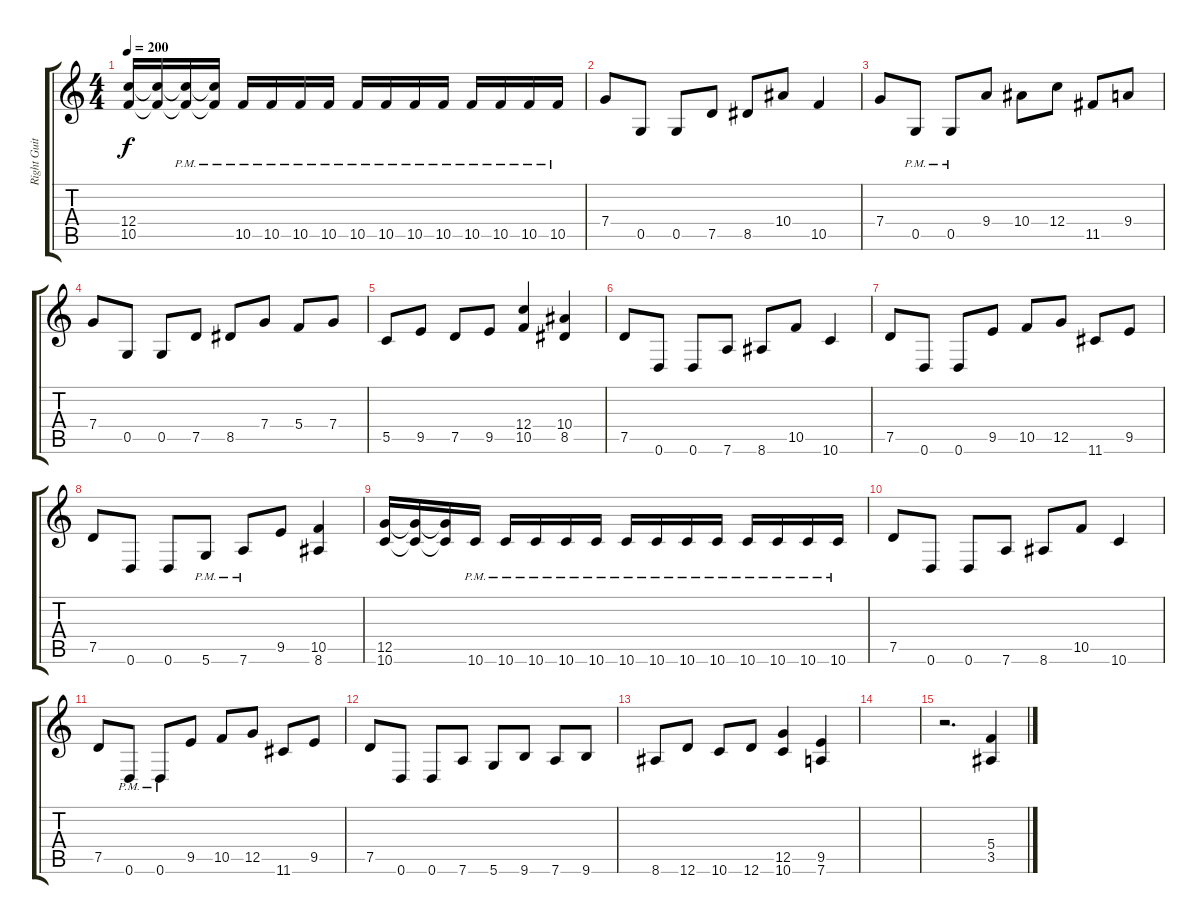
\track ("Right Guitar" "Right Guit") {instrument overdrivenguitar}
\staff {score tabs}
\tuning (D4 A3 F3 C3 G2 D2) {hide}
\ts (4 4)
\tempo 200
\clef g2
\ks c
(12.4 10.5).16{dy f} (12.4{t} 10.5{t}).16 (12.4{t} 10.5{pm t}).16 (12.4{t} 10.5{pm t}).16 10.5{pm}.16 10.5{pm}.16 10.5{pm}.16 10.5{pm}.16 10.5{pm}.16 10.5{pm}.16 10.5{pm}.16 10.5{pm}.16 10.5{pm}.16 10.5{pm}.16 10.5{pm}.16 10.5{pm}.16 |
7.4.8 0.5.8 0.5.8 7.5.8 8.5.8 10.4.8 10.5.4 |
7.4.8 0.5{pm}.8 0.5{pm}.8 9.4.8 10.4.8 12.4.8 11.5.8 9.4.8 |
7.4.8 0.5.8 0.5.8 7.5.8 8.5.8 7.4.8 5.4.8 7.4.8 |
5.5.8 9.5.8 7.5.8 9.5.8 (12.4 10.5).4 (10.4 8.5).4 |
7.5.8 0.6.8 0.6.8 7.6.8 8.6.8 10.5.8 10.6.4 |
7.5.8 0.6.8 0.6.8 9.5.8 10.5.8 12.5.8 11.6.8 9.5.8 |
7.5.8 0.6.8 0.6.8 5.6{pm}.8 7.6{pm}.8 9.5.8 (10.5 8.6).4 |
(12.5 10.6).16 (12.5{t} 10.6{t}).16 (12.5{t} 10.6{t}).16 10.6{pm}.16 10.6{pm}.16 10.6{pm}.16 10.6{pm}.16 10.6{pm}.16 10.6{pm}.16 10.6{pm}.16 10.6{pm}.16 10.6{pm}.16 10.6{pm}.16 10.6{pm}.16 10.6{pm}.16 10.6{pm}.16 |
7.5.8 0.6.8 0.6.8 7.6.8 8.6.8 10.5.8 10.6.4 |
7.5.8 0.6{pm}.8 0.6{pm}.8 9.5.8 10.5.8 12.5.8 11.6.8 9.5.8 |
7.5.8 0.6.8 0.6.8 7.6.8 5.6.8 9.6.8 7.6.8 9.6.8 |
8.6.8 12.6.8 10.6.8 12.6.8 (12.5 10.6).4 (9.5 7.6).4 |
|
r.2{d} (5.4 3.5).4
